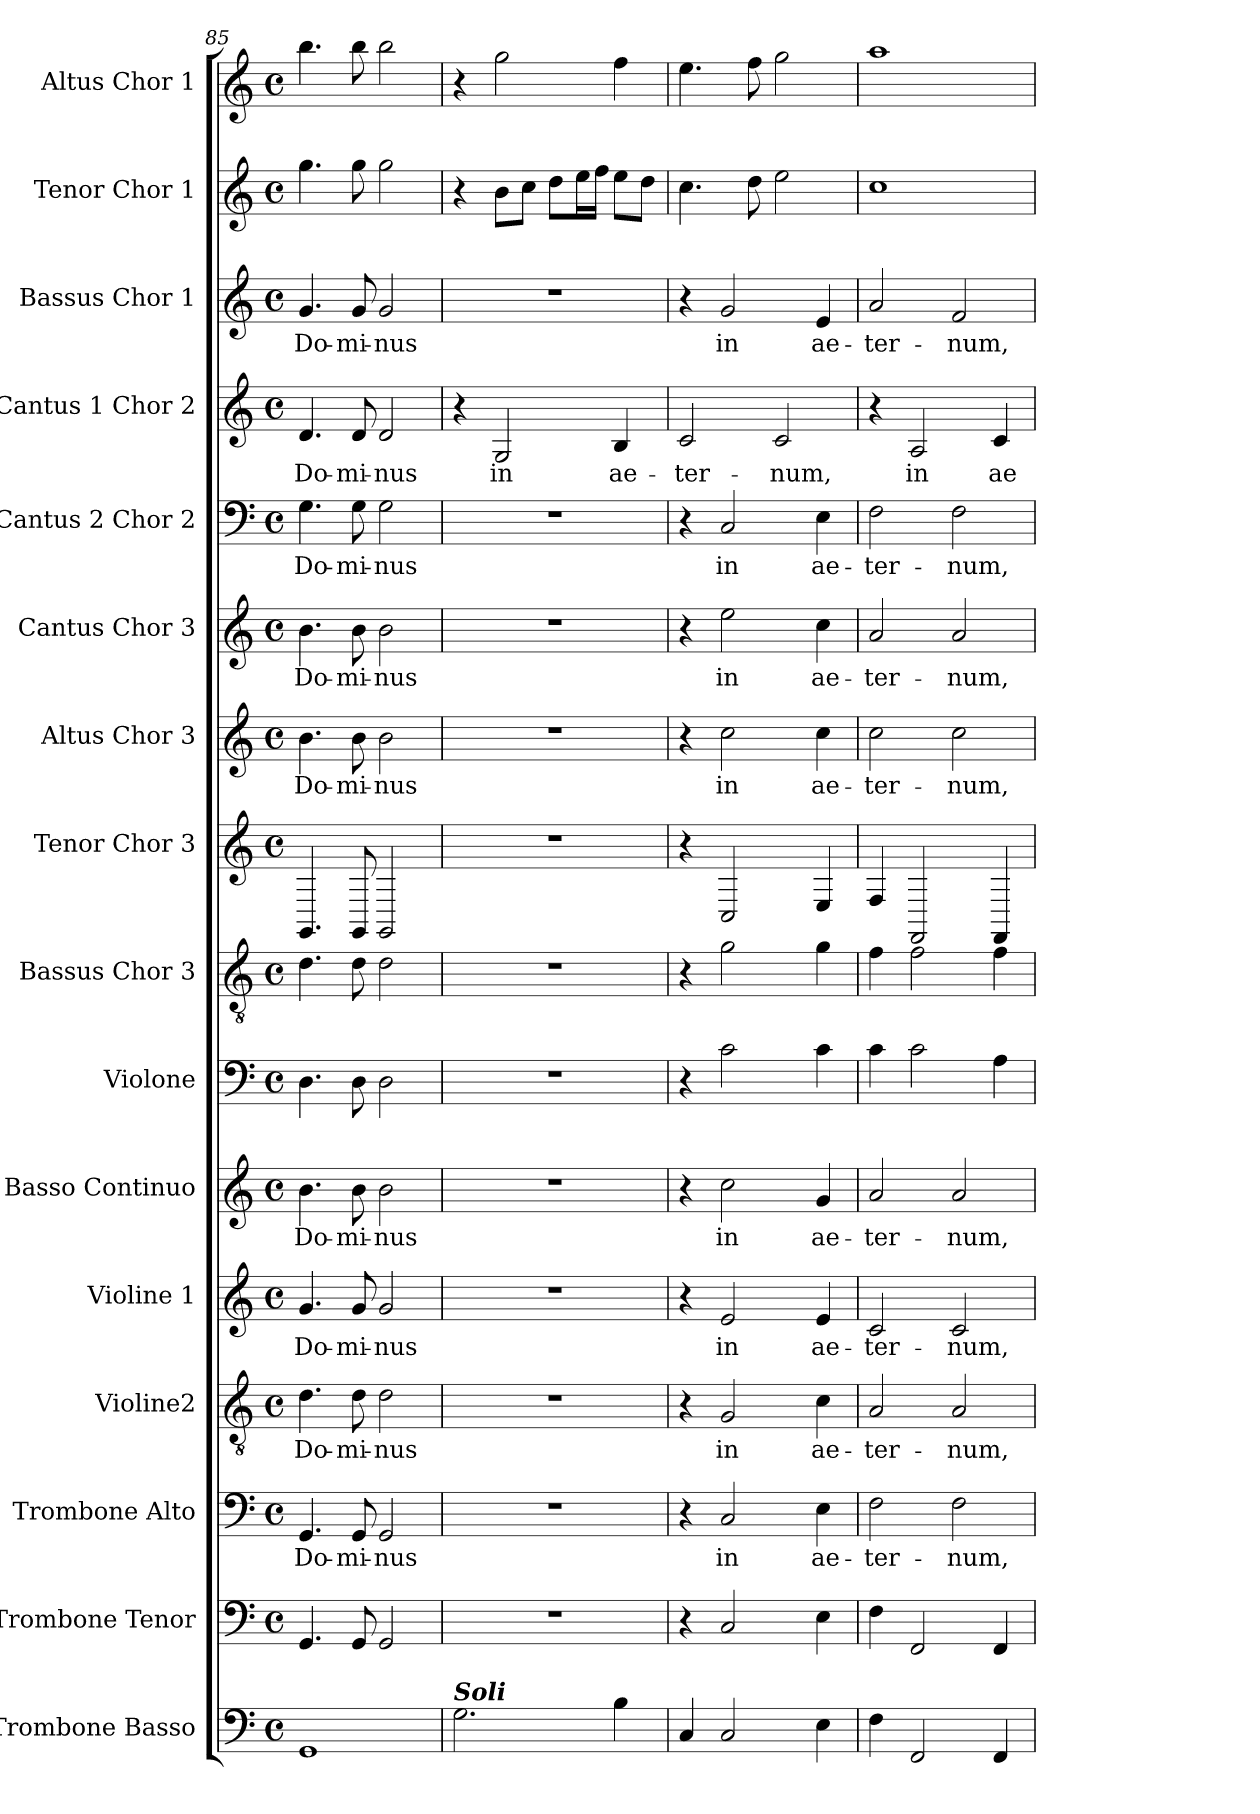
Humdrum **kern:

**kern	**kern	**kern	**text	**kern	**text	**kern	**text	**kern	**text	**kern	**kern	**kern	**kern	**text	**kern	**text	**kern	**text	**kern	**text	**kern	**text	**kern	**kern
*part16	*part15	*part14	*part14	*part13	*part13	*part12	*part12	*part11	*part11	*part10	*part9	*part8	*part7	*part7	*part6	*part6	*part5	*part5	*part4	*part4	*part3	*part3	*part2	*part1
*staff16	*staff15	*staff14	*staff14	*staff13	*staff13	*staff12	*staff12	*staff11	*staff11	*staff10	*staff9	*staff8	*staff7	*staff7	*staff6	*staff6	*staff5	*staff5	*staff4	*staff4	*staff3	*staff3	*staff2	*staff1
*I"Trombone Basso	*I"Trombone Tenor	*I"Trombone Alto	*	*I"Violine2	*	*I"Violine 1	*	*I"Basso Continuo	*	*I"Violone	*I"Bassus Chor 3	*I"Tenor Chor 3	*I"Altus Chor 3	*	*I"Cantus Chor 3	*	*I"Cantus 2 Chor 2	*	*I"Cantus 1 Chor 2	*	*I"Bassus Chor 1	*	*I"Tenor Chor 1	*I"Altus Chor 1
*	*I'Tromb.-T	*I'Tromb.-A.	*	*I'Vl 2	*	*I'Vl 1	*	*I'bc	*	*I'Violone	*I'B.-Ch. 3	*I'T.-Ch. 3	*I'A.-Ch. 3	*	*I'C.- Ch. 3	*	*I'C 2 Ch. 2	*	*I'C 1 Ch. 2	*	*I'B. - Ch. 1	*	*I'T.- Ch. 1	*I'A.-Chor 1
*clefF4	*clefF4	*clefF4	*	*clefGv2	*	*clefG2	*	*clefG2	*	*clefF4	*clefGv2	*clefG2	*clefG2	*	*clefG2	*	*clefF4	*	*clefG2	*	*clefG2	*	*clefG2	*clefG2
*k[]	*k[]	*k[]	*	*k[]	*	*k[]	*	*k[]	*	*k[]	*k[]	*k[]	*k[]	*	*k[]	*	*k[]	*	*k[]	*	*k[]	*	*k[]	*k[]
*C:	*C:	*C:	*	*C:	*	*C:	*	*C:	*	*C:	*C:	*C:	*C:	*	*C:	*	*C:	*	*C:	*	*C:	*	*C:	*C:
*M4/4	*M4/4	*M4/4	*	*M4/4	*	*M4/4	*	*M4/4	*	*M4/4	*M4/4	*M4/4	*M4/4	*	*M4/4	*	*M4/4	*	*M4/4	*	*M4/4	*	*M4/4	*M4/4
*met(c)	*met(c)	*met(c)	*	*met(c)	*	*met(c)	*	*met(c)	*	*met(c)	*met(c)	*met(c)	*met(c)	*	*met(c)	*	*met(c)	*	*met(c)	*	*met(c)	*	*met(c)	*met(c)
=85	=85	=85	=85	=85	=85	=85	=85	=85	=85	=85	=85	=85	=85	=85	=85	=85	=85	=85	=85	=85	=85	=85	=85	=85
1GG	4.GG	4.GG	Do-	4.d	Do-	4.g	Do-	4.b	Do-	4.D	4.d	4.GG	4.b	Do-	4.b	Do-	4.G	Do-	4.d	Do-	4.g	Do-	4.gg	4.bb
.	8GG	8GG	mi-	8d	mi-	8g	mi-	8b	mi-	8D	8d	8GG	8b	mi-	8b	mi-	8G	mi-	8d	mi-	8g	mi-	8gg	8bb
.	2GG	2GG	nus	2d	nus	2g	nus	2b	nus	2D	2d	2GG	2b	nus	2b	nus	2G	nus	2d	nus	2g	nus	2gg	2bb
=86	=86	=86	=86	=86	=86	=86	=86	=86	=86	=86	=86	=86	=86	=86	=86	=86	=86	=86	=86	=86	=86	=86	=86	=86
!LO:TX:a:Bi:t=Soli	!	!	!	!	!	!	!	!	!	!	!	!	!	!	!	!	!	!	!	!	!	!	!	!
2.G	1r	1r	.	1r	.	1r	.	1r	.	1r	1r	1r	1r	.	1r	.	1r	.	4r	.	1r	.	4r	4r
.	.	.	.	.	.	.	.	.	.	.	.	.	.	.	.	.	.	.	2G	in	.	.	8bL	2gg
.	.	.	.	.	.	.	.	.	.	.	.	.	.	.	.	.	.	.	.	.	.	.	8ccJ	.
.	.	.	.	.	.	.	.	.	.	.	.	.	.	.	.	.	.	.	.	.	.	.	8ddL	.
.	.	.	.	.	.	.	.	.	.	.	.	.	.	.	.	.	.	.	.	.	.	.	16eeL	.
.	.	.	.	.	.	.	.	.	.	.	.	.	.	.	.	.	.	.	.	.	.	.	16ffJJ	.
4B	.	.	.	.	.	.	.	.	.	.	.	.	.	.	.	.	.	.	4B	ae-	.	.	8eeL	4ff
.	.	.	.	.	.	.	.	.	.	.	.	.	.	.	.	.	.	.	.	.	.	.	8ddJ	.
!!LO:LB:g=z
=87	=87	=87	=87	=87	=87	=87	=87	=87	=87	=87	=87	=87	=87	=87	=87	=87	=87	=87	=87	=87	=87	=87	=87	=87
4C	4r	4r	.	4r	.	4r	.	4r	.	4r	4r	4r	4r	.	4r	.	4r	.	2c	ter-	4r	.	4.cc	4.ee
2C	2C	2C	in	2G	in	2e	in	2cc	in	2c	2g	2C	2cc	in	2ee	in	2C	in	.	.	2g	in	.	.
.	.	.	.	.	.	.	.	.	.	.	.	.	.	.	.	.	.	.	.	.	.	.	8dd	8ff
.	.	.	.	.	.	.	.	.	.	.	.	.	.	.	.	.	.	.	2c	num,	.	.	2ee	2gg
4E	4E	4E	ae-	4c	ae-	4e	ae-	4g	ae-	4c	4g	4E	4cc	ae-	4cc	ae-	4E	ae-	.	.	4e	ae-	.	.
=88	=88	=88	=88	=88	=88	=88	=88	=88	=88	=88	=88	=88	=88	=88	=88	=88	=88	=88	=88	=88	=88	=88	=88	=88
4F	4F	2F	ter-	2A	ter-	2c	ter-	2a	ter-	4c	4f	4F	2cc	ter-	2a	ter-	2F	ter-	4r	.	2a	ter-	1cc	1aa
2FF	2FF	.	.	.	.	.	.	.	.	2c	2f	2FF	.	.	.	.	.	.	2A	in	.	.	.	.
.	.	2F	num,	2A	num,	2c	num,	2a	num,	.	.	.	2cc	num,	2a	num,	2F	num,	.	.	2f	num,	.	.
4FF	4FF	.	.	.	.	.	.	.	.	4A	4f	4FF	.	.	.	.	.	.	4c	ae-	.	.	.	.
=	=	=	=	=	=	=	=	=	=	=	=	=	=	=	=	=	=	=	=	=	=	=	=	=
*-	*-	*-	*-	*-	*-	*-	*-	*-	*-	*-	*-	*-	*-	*-	*-	*-	*-	*-	*-	*-	*-	*-	*-	*-
